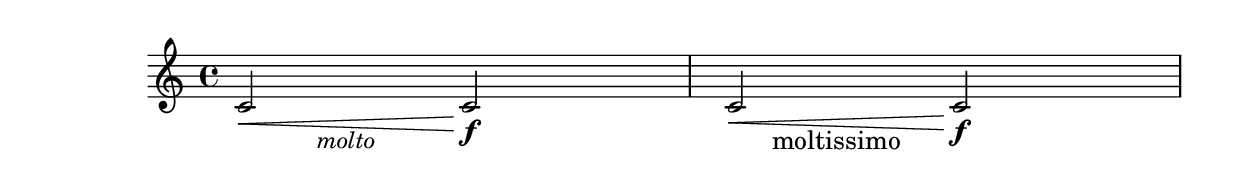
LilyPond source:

%% Do not edit this file; it is automatically
%% generated from LSR http://lsr.dsi.unimi.it
%% This file is in the public domain.
\version "2.13.16"

\header {
  lsrtags = "expressive-marks, text"

%% Translation of GIT committish: 2b0dc29608d6c3f5a03ead4877ae514c647adb74
  texidoces = "
Este ejemplo proporciona una función para tipografiar un regulador con
texto por debajo, como @qq{molto} o @qq{poco}. El ejemplo ilustra
también cómo modificar la manera en que se imprime normalmente un
objeto, utilizando código de Scheme.

"
  doctitlees = "Centrar texto debajo de un regulador"

  texidoc = "
This example provides a function to typeset a hairpin (de)crescendo
with some additional text below it, such as @qq{molto} or @qq{poco}.
The example also illustrates how to modify the way an object is
normally printed, using some Scheme code.

"
  doctitle = "Center text below hairpin dynamics"
} % begin verbatim

hairpinWithCenteredText =
#(define-music-function (parser location text) (markup?)
#{
  \override Voice.Hairpin #'stencil = #(lambda (grob)
    (ly:stencil-aligned-to
     (ly:stencil-combine-at-edge
      (ly:stencil-aligned-to (ly:hairpin::print grob) X CENTER)
      Y DOWN
      (ly:stencil-aligned-to (grob-interpret-markup grob $text) X CENTER))
     X LEFT))
#})

hairpinMolto = \hairpinWithCenteredText \markup { \italic molto }
hairpinMore = \hairpinWithCenteredText \markup { \larger moltissimo }

\layout { ragged-right = ##f }

\relative c' {
  \hairpinMolto
  c2\< c\f
  \hairpinMore
  c2\< c\f
}
